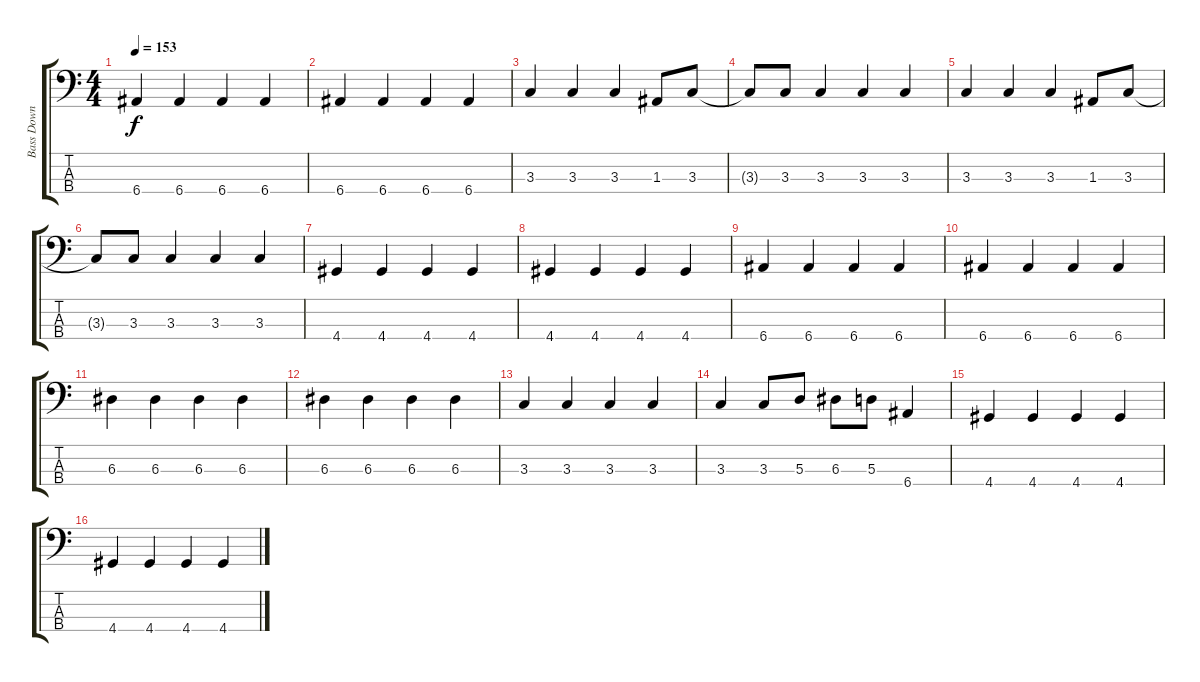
\track ("Bass Down 1/2 Step" "Bass Down ") {mute instrument electricbassfinger}
\staff {score tabs}
\tuning (G2 D2 A1 E1) {hide}
\ts (4 4)
\tempo 153
\clef f4
\ks c
6.4.4{dy f} 6.4.4 6.4.4 6.4.4 |
6.4.4 6.4.4 6.4.4 6.4.4 |
3.3.4 3.3.4 3.3.4 1.3.8 3.3.8 |
3.3{t}.8 3.3.8 3.3.4 3.3.4 3.3.4 |
3.3.4 3.3.4 3.3.4 1.3.8 3.3.8 |
3.3{t}.8 3.3.8 3.3.4 3.3.4 3.3.4 |
4.4.4 4.4.4 4.4.4 4.4.4 |
4.4.4 4.4.4 4.4.4 4.4.4 |
6.4.4 6.4.4 6.4.4 6.4.4 |
6.4.4 6.4.4 6.4.4 6.4.4 |
6.3.4 6.3.4 6.3.4 6.3.4 |
6.3.4 6.3.4 6.3.4 6.3.4 |
3.3.4 3.3.4 3.3.4 3.3.4 |
3.3.4 3.3.8 5.3.8 6.3.8 5.3.8 6.4.4 |
4.4.4 4.4.4 4.4.4 4.4.4 |
4.4.4 4.4.4 4.4.4 4.4.4
